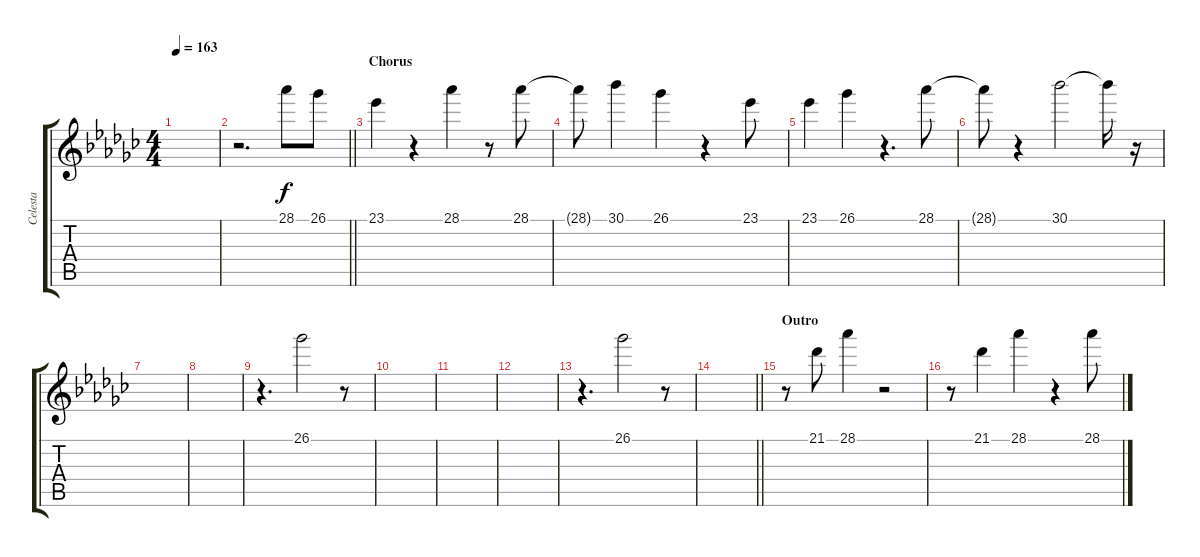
\track ("Celesta" "Celesta") {instrument celesta}
\staff {score tabs}
\tuning (E4 B3 G3 D3 A2 E2) {hide}
\ts (4 4)
\tempo 163
\clef g2
\ks gb
|
\barLineRight lightlight
r.2{d} 28.1.8 26.1.8 |
\section ("" "Chorus")
23.1.4 r.4 28.1.4 r.8 28.1.8 |
28.1{t}.8 30.1.4 26.1.4 r.4 23.1.8 |
23.1.4 26.1.4 r.4{d} 28.1.8 |
28.1{t}.8 r.4 30.1.2 30.1{t}.16 r.16 |
|
|
r.4{d} 26.1.2 r.8 |
|
|
|
r.4{d} 26.1.2 r.8 |
\barLineRight lightlight
|
\section ("" "Outro")
r.8 21.1.8 28.1.4 r.2 |
r.8 21.1.4 28.1.4 r.4 28.1.8
